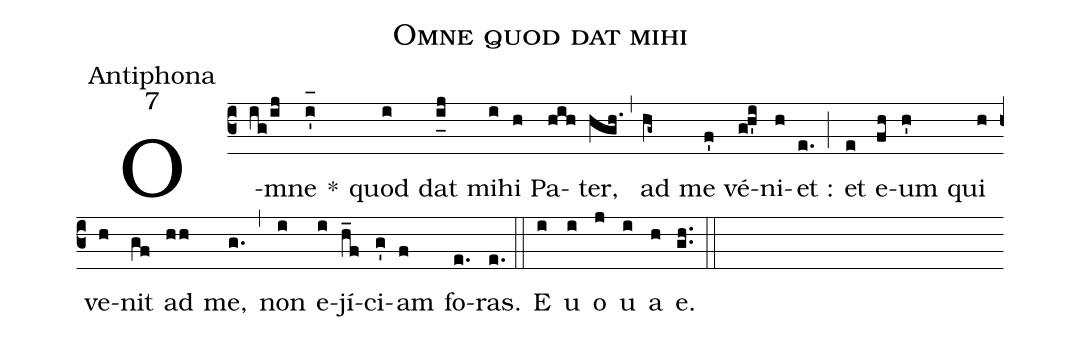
name:Omne quod dat mihi;
office-part:Antiphona;
mode:7;
%%
(c3) O(ig/ij)mne(i'_[oh:h]) *() quod(i) dat(i_[uh:l]j) mi(i)hi(h) Pa(hih)ter,(hgh.) (,) ad(hg~) me(f') vé(gh'i)ni(h)et :(e.) (;) et(e) e(fh)um(h') qui(h) ve(h)nit(gf) ad(hh) me,(g.) (,) non(i) e(i)jí(h_f)ci(g')am(f) fo(e.)ras.(e.) (::) <eu>E(i) u(i) o(j) u(i) a(h) e.</eu>(g.h.) (::)
